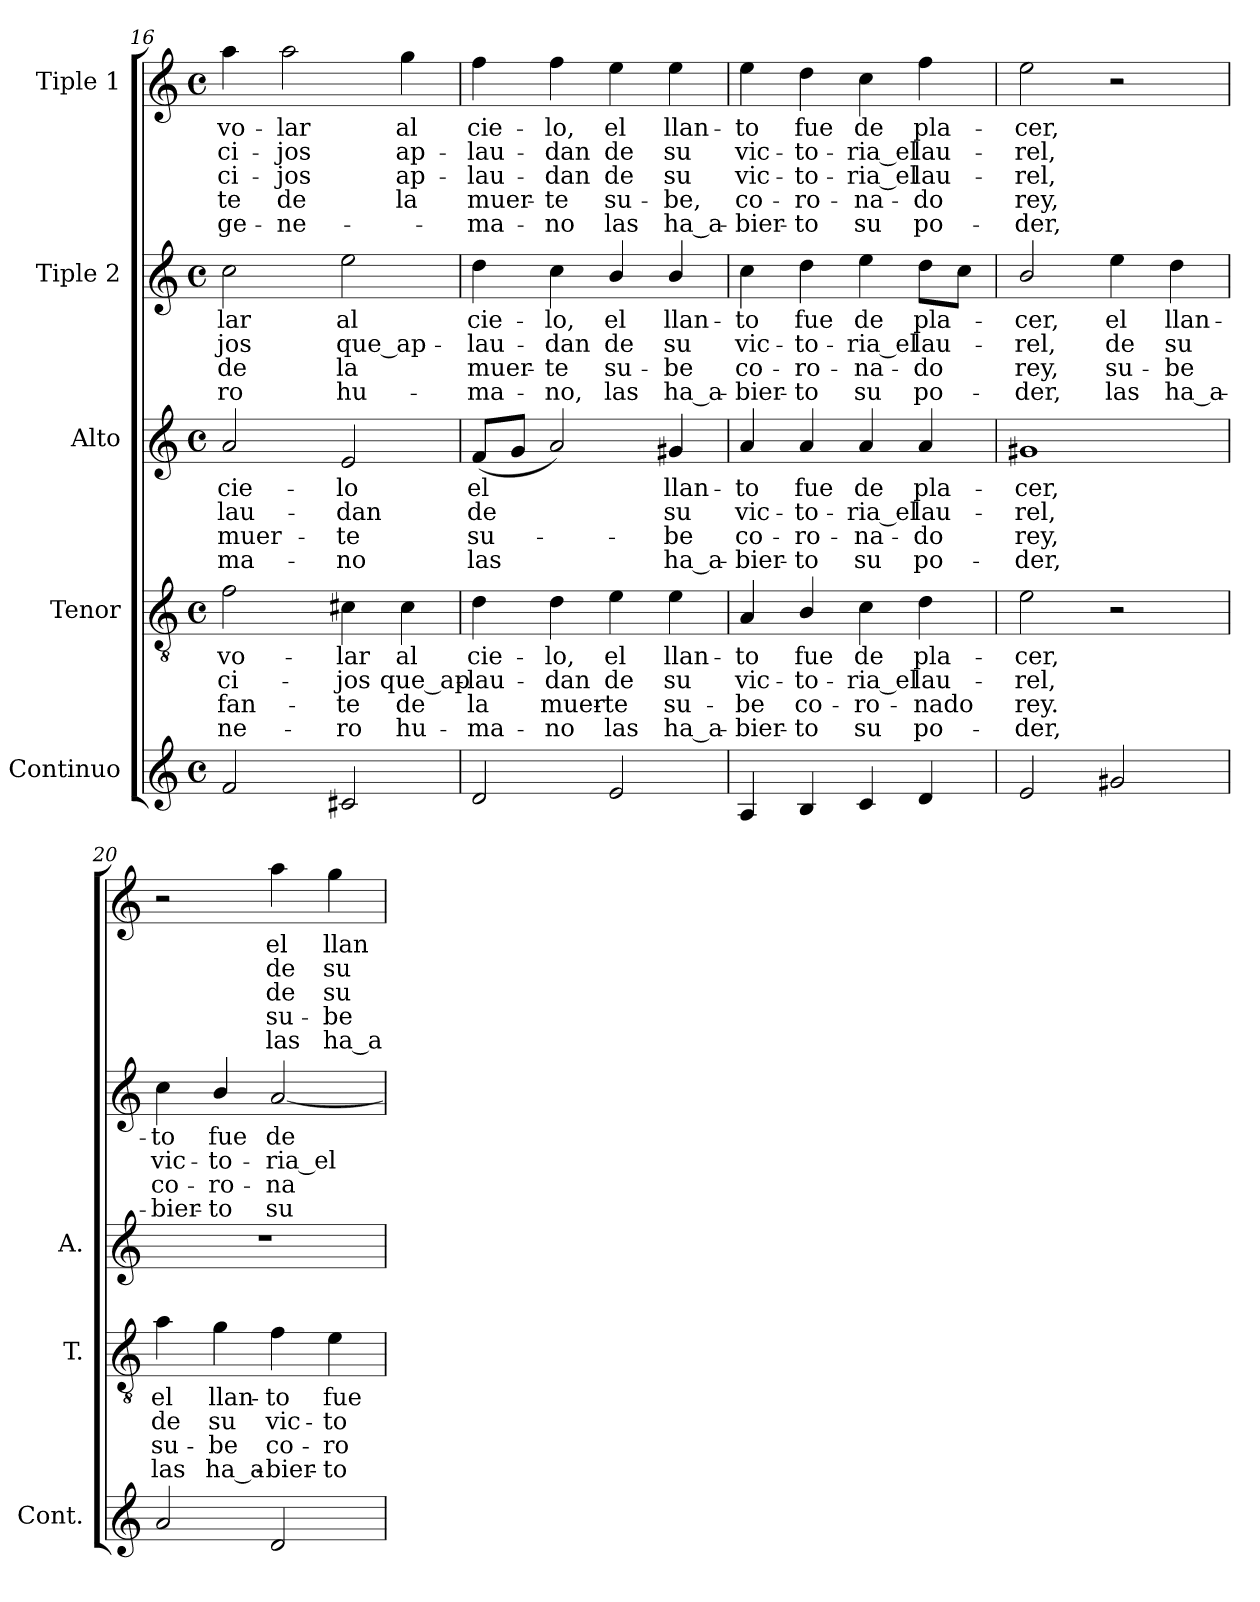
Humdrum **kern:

**kern	**kern	**text	**text	**text	**text	**kern	**text	**text	**text	**text	**kern	**text	**text	**text	**text	**kern	**text	**text	**text	**text	**text
*part5	*part4	*part4	*part4	*part4	*part4	*part3	*part3	*part3	*part3	*part3	*part2	*part2	*part2	*part2	*part2	*part1	*part1	*part1	*part1	*part1	*part1
*staff5	*staff4	*staff4	*staff4	*staff4	*staff4	*staff3	*staff3	*staff3	*staff3	*staff3	*staff2	*staff2	*staff2	*staff2	*staff2	*staff1	*staff1	*staff1	*staff1	*staff1	*staff1
*I"Continuo	*I"Tenor	*	*	*	*	*I"Alto	*	*	*	*	*I"Tiple 2	*	*	*	*	*I"Tiple 1	*	*	*	*	*
*I'Cont.	*I'T.	*	*	*	*	*I'A.	*	*	*	*	*	*	*	*	*	*	*	*	*	*	*
*clefG2	*clefGv2	*	*	*	*	*clefG2	*	*	*	*	*clefG2	*	*	*	*	*clefG2	*	*	*	*	*
*	*ITrd7c12	*	*	*	*	*	*	*	*	*	*	*	*	*	*	*	*	*	*	*	*
*k[]	*k[]	*	*	*	*	*k[]	*	*	*	*	*k[]	*	*	*	*	*k[]	*	*	*	*	*
*C:	*C:	*	*	*	*	*C:	*	*	*	*	*C:	*	*	*	*	*C:	*	*	*	*	*
*M4/4	*M4/4	*	*	*	*	*M4/4	*	*	*	*	*M4/4	*	*	*	*	*M4/4	*	*	*	*	*
*met(c)	*met(c)	*	*	*	*	*met(c)	*	*	*	*	*met(c)	*	*	*	*	*met(c)	*	*	*	*	*
=16	=16	=16	=16	=16	=16	=16	=16	=16	=16	=16	=16	=16	=16	=16	=16	=16	=16	=16	=16	=16	=16
!	!	!LO:LY:b:color=#000000	!LO:LY:b:color=#000000	!LO:LY:b:color=#000000	!LO:LY:b:color=#000000	!	!	!	!	!	!	!	!	!	!	!	!	!	!	!	!
!	!	!	!	!	!	!	!LO:LY:b:color=#000000	!LO:LY:b:color=#000000	!LO:LY:b:color=#000000	!LO:LY:b:color=#000000	!	!	!	!	!	!	!	!	!	!	!
!	!	!	!	!	!	!	!	!	!	!	!	!LO:LY:b:color=#000000	!LO:LY:b:color=#000000	!LO:LY:b:color=#000000	!LO:LY:b:color=#000000	!	!	!	!	!	!
!	!	!	!	!	!	!	!	!	!	!	!	!	!	!	!	!	!LO:LY:b:color=#000000	!LO:LY:b:color=#000000	!LO:LY:b:color=#000000	!LO:LY:b:color=#000000	!LO:LY:b:color=#000000
2fi/	2Fi\	vo-	-ci-	-fan-	-ne-	2ai/	cie-	-lau-	muer-	-ma-	2cci\	-lar	-jos	de	-ro	4aai\	vo-	-ci-	-ci-	-te	ge-
!	!	!	!	!	!	!	!	!	!	!	!	!	!	!	!	!	!LO:LY:b:color=#000000	!LO:LY:b:color=#000000	!LO:LY:b:color=#000000	!LO:LY:b:color=#000000	!LO:LY:b:color=#000000
.	.	.	.	.	.	.	.	.	.	.	.	.	.	.	.	2aai\	-lar	-jos	jos	de	-ne-
!	!	!LO:LY:b:color=#000000	!LO:LY:b:color=#000000	!LO:LY:b:color=#000000	!LO:LY:b:color=#000000	!	!	!	!	!	!	!	!	!	!	!	!	!	!	!	!
!	!	!	!	!	!	!	!LO:LY:b:color=#000000	!LO:LY:b:color=#000000	!LO:LY:b:color=#000000	!LO:LY:b:color=#000000	!	!	!	!	!	!	!	!	!	!	!
!	!	!	!	!	!	!	!	!	!	!	!	!LO:LY:b:color=#000000	!LO:LY:b:color=#000000	!LO:LY:b:color=#000000	!LO:LY:b:color=#000000	!	!	!	!	!	!
2c#Xi/	4C#Xi\	-lar	-jos	-te	-ro	2ei/	-lo	-dan	-te	-no	2eei\	al	que_ap-	la	hu-	.	.	.	.	.	.
!	!	!LO:LY:b:color=#000000	!LO:LY:b:color=#000000	!LO:LY:b:color=#000000	!LO:LY:b:color=#000000	!	!	!	!	!	!	!	!	!	!	!	!	!	!	!	!
!	!	!	!	!	!	!	!	!	!	!	!	!	!	!	!	!	!LO:LY:b:color=#000000	!LO:LY:b:color=#000000	!LO:LY:b:color=#000000	!LO:LY:b:color=#000000	!
.	4C#i\	al	que_ap-	de	hu-	.	.	.	.	.	.	.	.	.	.	4ggi\	al	ap-	-ap-	la	.
=17	=17	=17	=17	=17	=17	=17	=17	=17	=17	=17	=17	=17	=17	=17	=17	=17	=17	=17	=17	=17	=17
!	!	!LO:LY:b:color=#000000	!LO:LY:b:color=#000000	!LO:LY:b:color=#000000	!LO:LY:b:color=#000000	!	!	!	!	!	!	!	!	!	!	!	!	!	!	!	!
!	!	!	!	!	!	!	!LO:LY:b:color=#000000	!LO:LY:b:color=#000000	!LO:LY:b:color=#000000	!LO:LY:b:color=#000000	!	!	!	!	!	!	!	!	!	!	!
!	!	!	!	!	!	!	!	!	!	!	!	!LO:LY:b:color=#000000	!LO:LY:b:color=#000000	!LO:LY:b:color=#000000	!LO:LY:b:color=#000000	!	!	!	!	!	!
!	!	!	!	!	!	!	!	!	!	!	!	!	!	!	!	!	!LO:LY:b:color=#000000	!LO:LY:b:color=#000000	!LO:LY:b:color=#000000	!LO:LY:b:color=#000000	!LO:LY:b:color=#000000
2di/	4Di\	cie-	-lau-	la	-ma-	(8fi/L	el	de	su-	las	4ddi\	cie-	-lau-	muer-	-ma-	4ffi\	cie-	-lau-	-lau-	muer-	-ma-
.	.	.	.	.	.	8gi/J	.	.	.	.	.	.	.	.	.	.	.	.	.	.	.
!	!	!LO:LY:b:color=#000000	!LO:LY:b:color=#000000	!LO:LY:b:color=#000000	!LO:LY:b:color=#000000	!	!	!	!	!	!	!	!	!	!	!	!	!	!	!	!
!	!	!	!	!	!	!	!	!	!	!	!	!LO:LY:b:color=#000000	!LO:LY:b:color=#000000	!LO:LY:b:color=#000000	!LO:LY:b:color=#000000	!	!	!	!	!	!
!	!	!	!	!	!	!	!	!	!	!	!	!	!	!	!	!	!LO:LY:b:color=#000000	!LO:LY:b:color=#000000	!LO:LY:b:color=#000000	!LO:LY:b:color=#000000	!LO:LY:b:color=#000000
.	4Di\	-lo,	-dan	muer-	-no	2ai/)	.	.	.	.	4cci\	-lo,	-dan	-te	-no,	4ffi\	-lo,	-dan	dan	-te	-no
!	!	!LO:LY:b:color=#000000	!LO:LY:b:color=#000000	!LO:LY:b:color=#000000	!LO:LY:b:color=#000000	!	!	!	!	!	!	!	!	!	!	!	!	!	!	!	!
!	!	!	!	!	!	!	!	!	!	!	!	!LO:LY:b:color=#000000	!LO:LY:b:color=#000000	!LO:LY:b:color=#000000	!LO:LY:b:color=#000000	!	!	!	!	!	!
!	!	!	!	!	!	!	!	!	!	!	!	!	!	!	!	!	!LO:LY:b:color=#000000	!LO:LY:b:color=#000000	!LO:LY:b:color=#000000	!LO:LY:b:color=#000000	!LO:LY:b:color=#000000
2ei/	4Ei\	el	de	-te	las	.	.	.	.	.	4bi/	el	de	su-	las	4eei\	el	de	de	su-	las
!	!	!LO:LY:b:color=#000000	!LO:LY:b:color=#000000	!LO:LY:b:color=#000000	!LO:LY:b:color=#000000	!	!	!	!	!	!	!	!	!	!	!	!	!	!	!	!
!	!	!	!	!	!	!	!LO:LY:b:color=#000000	!LO:LY:b:color=#000000	!LO:LY:b:color=#000000	!LO:LY:b:color=#000000	!	!	!	!	!	!	!	!	!	!	!
!	!	!	!	!	!	!	!	!	!	!	!	!LO:LY:b:color=#000000	!LO:LY:b:color=#000000	!LO:LY:b:color=#000000	!LO:LY:b:color=#000000	!	!	!	!	!	!
!	!	!	!	!	!	!	!	!	!	!	!	!	!	!	!	!	!LO:LY:b:color=#000000	!LO:LY:b:color=#000000	!LO:LY:b:color=#000000	!LO:LY:b:color=#000000	!LO:LY:b:color=#000000
.	4Ei\	llan-	su	su-	ha_a-	4g#Xi/	llan-	su	-be	ha_a-	4bi/	llan-	su	-be	ha_a-	4eei\	llan-	su	su	-be,	ha_a-
=18	=18	=18	=18	=18	=18	=18	=18	=18	=18	=18	=18	=18	=18	=18	=18	=18	=18	=18	=18	=18	=18
!	!	!LO:LY:b:color=#000000	!LO:LY:b:color=#000000	!LO:LY:b:color=#000000	!LO:LY:b:color=#000000	!	!	!	!	!	!	!	!	!	!	!	!	!	!	!	!
!	!	!	!	!	!	!	!LO:LY:b:color=#000000	!LO:LY:b:color=#000000	!LO:LY:b:color=#000000	!LO:LY:b:color=#000000	!	!	!	!	!	!	!	!	!	!	!
!	!	!	!	!	!	!	!	!	!	!	!	!LO:LY:b:color=#000000	!LO:LY:b:color=#000000	!LO:LY:b:color=#000000	!LO:LY:b:color=#000000	!	!	!	!	!	!
!	!	!	!	!	!	!	!	!	!	!	!	!	!	!	!	!	!LO:LY:b:color=#000000	!LO:LY:b:color=#000000	!LO:LY:b:color=#000000	!LO:LY:b:color=#000000	!LO:LY:b:color=#000000
4Ai/	4AAi/	-to	vic-	-be	-bier-	4ai/	-to	vic-	co-	-bier-	4cci\	-to	vic-	co-	-bier-	4eei\	-to	vic-	-vic-	co-	-bier-
!	!	!LO:LY:b:color=#000000	!LO:LY:b:color=#000000	!LO:LY:b:color=#000000	!LO:LY:b:color=#000000	!	!	!	!	!	!	!	!	!	!	!	!	!	!	!	!
!	!	!	!	!	!	!	!LO:LY:b:color=#000000	!LO:LY:b:color=#000000	!LO:LY:b:color=#000000	!LO:LY:b:color=#000000	!	!	!	!	!	!	!	!	!	!	!
!	!	!	!	!	!	!	!	!	!	!	!	!LO:LY:b:color=#000000	!LO:LY:b:color=#000000	!LO:LY:b:color=#000000	!LO:LY:b:color=#000000	!	!	!	!	!	!
!	!	!	!	!	!	!	!	!	!	!	!	!	!	!	!	!	!LO:LY:b:color=#000000	!LO:LY:b:color=#000000	!LO:LY:b:color=#000000	!LO:LY:b:color=#000000	!LO:LY:b:color=#000000
4Bi/	4BBi/	fue	-to-	co-	-to	4ai/	fue	-to-	-ro-	-to	4ddi\	fue	-to-	-ro-	-to	4ddi\	fue	-to-	-to-	-ro-	-to
!	!	!LO:LY:b:color=#000000	!LO:LY:b:color=#000000	!LO:LY:b:color=#000000	!LO:LY:b:color=#000000	!	!	!	!	!	!	!	!	!	!	!	!	!	!	!	!
!	!	!	!	!	!	!	!LO:LY:b:color=#000000	!LO:LY:b:color=#000000	!LO:LY:b:color=#000000	!LO:LY:b:color=#000000	!	!	!	!	!	!	!	!	!	!	!
!	!	!	!	!	!	!	!	!	!	!	!	!LO:LY:b:color=#000000	!LO:LY:b:color=#000000	!LO:LY:b:color=#000000	!LO:LY:b:color=#000000	!	!	!	!	!	!
!	!	!	!	!	!	!	!	!	!	!	!	!	!	!	!	!	!LO:LY:b:color=#000000	!LO:LY:b:color=#000000	!LO:LY:b:color=#000000	!LO:LY:b:color=#000000	!LO:LY:b:color=#000000
4ci/	4Ci\	de	-ria_el	-ro-	su	4ai/	de	-ria_el	-na-	su	4eei\	de	-ria_el	-na-	su	4cci\	de	-ria_el	ria_el	-na-	su
!	!	!LO:LY:b:color=#000000	!LO:LY:b:color=#000000	!LO:LY:b:color=#000000	!LO:LY:b:color=#000000	!	!	!	!	!	!	!	!	!	!	!	!	!	!	!	!
!	!	!	!	!	!	!	!LO:LY:b:color=#000000	!LO:LY:b:color=#000000	!LO:LY:b:color=#000000	!LO:LY:b:color=#000000	!	!	!	!	!	!	!	!	!	!	!
!	!	!	!	!	!	!	!	!	!	!	!	!LO:LY:b:color=#000000	!LO:LY:b:color=#000000	!LO:LY:b:color=#000000	!LO:LY:b:color=#000000	!	!	!	!	!	!
!	!	!	!	!	!	!	!	!	!	!	!	!	!	!	!	!	!LO:LY:b:color=#000000	!LO:LY:b:color=#000000	!LO:LY:b:color=#000000	!LO:LY:b:color=#000000	!LO:LY:b:color=#000000
4di/	4Di\	pla-	lau-	-nado	po-	4ai/	pla-	lau-	-do	po-	8ddi\L	pla-	lau-	-do	po-	4ffi\	pla-	lau-	-lau-	-do	po-
.	.	.	.	.	.	.	.	.	.	.	8cci\J	.	.	.	.	.	.	.	.	.	.
=19	=19	=19	=19	=19	=19	=19	=19	=19	=19	=19	=19	=19	=19	=19	=19	=19	=19	=19	=19	=19	=19
!	!	!LO:LY:b:color=#000000	!LO:LY:b:color=#000000	!LO:LY:b:color=#000000	!LO:LY:b:color=#000000	!	!	!	!	!	!	!	!	!	!	!	!	!	!	!	!
!	!	!	!	!	!	!	!LO:LY:b:color=#000000	!LO:LY:b:color=#000000	!LO:LY:b:color=#000000	!LO:LY:b:color=#000000	!	!	!	!	!	!	!	!	!	!	!
!	!	!	!	!	!	!	!	!	!	!	!	!LO:LY:b:color=#000000	!LO:LY:b:color=#000000	!LO:LY:b:color=#000000	!LO:LY:b:color=#000000	!	!	!	!	!	!
!	!	!	!	!	!	!	!	!	!	!	!	!	!	!	!	!	!LO:LY:b:color=#000000	!LO:LY:b:color=#000000	!LO:LY:b:color=#000000	!LO:LY:b:color=#000000	!LO:LY:b:color=#000000
2ei/	2Ei\	-cer,	-rel,	rey.	-der,	1g#Xi	-cer,	-rel,	rey,	-der,	2bi/	-cer,	-rel,	rey,	-der,	2eei\	-cer,	-rel,	rel,	rey,	-der,
!	!	!	!	!	!	!	!	!	!	!	!	!LO:LY:b:color=#000000	!LO:LY:b:color=#000000	!LO:LY:b:color=#000000	!LO:LY:b:color=#000000	!	!	!	!	!	!
2g#Xi/	2r	.	.	.	.	.	.	.	.	.	4eei\	el	de	su-	las	2r	.	.	.	.	.
!	!	!	!	!	!	!	!	!	!	!	!	!LO:LY:b:color=#000000	!LO:LY:b:color=#000000	!LO:LY:b:color=#000000	!LO:LY:b:color=#000000	!	!	!	!	!	!
.	.	.	.	.	.	.	.	.	.	.	4ddi\	llan-	su	-be	ha_a-	.	.	.	.	.	.
!!LO:LB:g=z
=20	=20	=20	=20	=20	=20	=20	=20	=20	=20	=20	=20	=20	=20	=20	=20	=20	=20	=20	=20	=20	=20
!	!	!LO:LY:b:color=#000000	!LO:LY:b:color=#000000	!LO:LY:b:color=#000000	!LO:LY:b:color=#000000	!	!	!	!	!	!	!	!	!	!	!	!	!	!	!	!
!	!	!	!	!	!	!	!	!	!	!	!	!LO:LY:b:color=#000000	!LO:LY:b:color=#000000	!LO:LY:b:color=#000000	!LO:LY:b:color=#000000	!	!	!	!	!	!
2ai/	4Ai\	el	de	su-	las	1r	.	.	.	.	4cci\	-to	vic-	co-	-bier-	2r	.	.	.	.	.
!	!	!LO:LY:b:color=#000000	!LO:LY:b:color=#000000	!LO:LY:b:color=#000000	!LO:LY:b:color=#000000	!	!	!	!	!	!	!	!	!	!	!	!	!	!	!	!
!	!	!	!	!	!	!	!	!	!	!	!	!LO:LY:b:color=#000000	!LO:LY:b:color=#000000	!LO:LY:b:color=#000000	!LO:LY:b:color=#000000	!	!	!	!	!	!
.	4Gi\	llan-	su	-be	ha_a-	.	.	.	.	.	4bi/	fue	-to-	-ro-	-to	.	.	.	.	.	.
!	!	!LO:LY:b:color=#000000	!LO:LY:b:color=#000000	!LO:LY:b:color=#000000	!LO:LY:b:color=#000000	!	!	!	!	!	!	!	!	!	!	!	!	!	!	!	!
!	!	!	!	!	!	!	!	!	!	!	!	!LO:LY:b:color=#000000	!LO:LY:b:color=#000000	!LO:LY:b:color=#000000	!LO:LY:b:color=#000000	!	!	!	!	!	!
!	!	!	!	!	!	!	!	!	!	!	!	!	!	!	!	!	!LO:LY:b:color=#000000	!LO:LY:b:color=#000000	!LO:LY:b:color=#000000	!LO:LY:b:color=#000000	!LO:LY:b:color=#000000
2di/	4Fi\	-to	vic-	co-	-bier-	.	.	.	.	.	[2ai/	de	-ria_el	-na-	su	4aai\	el	de	de	su-	las
!	!	!LO:LY:b:color=#000000	!LO:LY:b:color=#000000	!LO:LY:b:color=#000000	!LO:LY:b:color=#000000	!	!	!	!	!	!	!	!	!	!	!	!	!	!	!	!
!	!	!	!	!	!	!	!	!	!	!	!	!	!	!	!	!	!LO:LY:b:color=#000000	!LO:LY:b:color=#000000	!LO:LY:b:color=#000000	!LO:LY:b:color=#000000	!LO:LY:b:color=#000000
.	4Ei\	fue	-to-	-ro-	-to	.	.	.	.	.	.	.	.	.	.	4ggi\	llan-	su	su	-be	ha_a-
=	=	=	=	=	=	=	=	=	=	=	=	=	=	=	=	=	=	=	=	=	=
*-	*-	*-	*-	*-	*-	*-	*-	*-	*-	*-	*-	*-	*-	*-	*-	*-	*-	*-	*-	*-	*-
